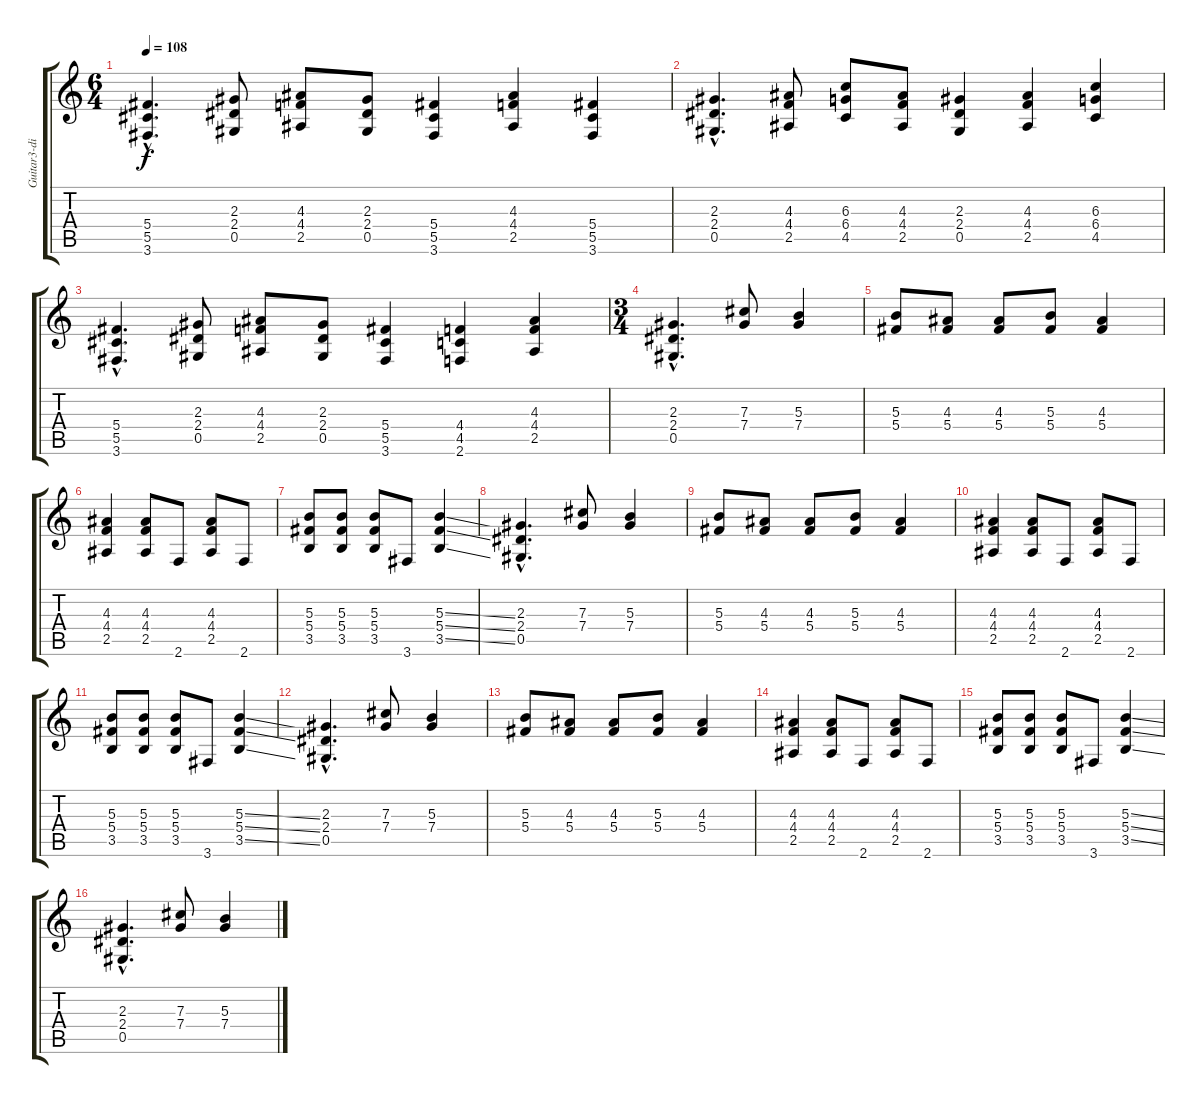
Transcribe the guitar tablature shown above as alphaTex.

\track ("Guitar3-dist" "Guitar3-di") {instrument distortionguitar}
\staff {score tabs}
\tuning (Eb4 Bb3 Gb3 Db3 Ab2 Eb2) {hide}
\ts (6 4)
\tempo 108
\clef g2
\ks c
(5.4{hac} 5.5{hac} 3.6{hac}).4{d dy f} (2.3 2.4 0.5).8 (4.3 4.4 2.5).8 (2.3 2.4 0.5).8 (5.4 5.5 3.6).4 (4.3 4.4 2.5).4 (5.4 5.5 3.6).4 |
(2.3{hac} 2.4{hac} 0.5{hac}).4{d} (4.3 4.4 2.5).8 (6.3 6.4 4.5).8 (4.3 4.4 2.5).8 (2.3 2.4 0.5).4 (4.3 4.4 2.5).4 (6.3 6.4 4.5).4 |
(5.4{hac} 5.5{hac} 3.6{hac}).4{d} (2.3 2.4 0.5).8 (4.3 4.4 2.5).8 (2.3 2.4 0.5).8 (5.4 5.5 3.6).4 (4.4 4.5 2.6).4 (4.3 4.4 2.5).4 |
\ts (3 4)
(2.3{hac} 2.4{hac} 0.5{hac}).4{d} (7.3 7.4).8 (5.3 7.4).4 |
(5.3 5.4).8 (4.3 5.4).8 (4.3 5.4).8 (5.3 5.4).8 (4.3 5.4).4 |
(4.3 4.4 2.5).4 (4.3 4.4 2.5).8 2.6.8 (4.3 4.4 2.5).8 2.6.8 |
(5.3 5.4 3.5).8 (5.3 5.4 3.5).8 (5.3 5.4 3.5).8 3.6.8 (5.3{ss} 5.4{ss} 3.5{ss}).4 |
(2.3{hac} 2.4{hac} 0.5{hac}).4{d} (7.3 7.4).8 (5.3 7.4).4 |
(5.3 5.4).8 (4.3 5.4).8 (4.3 5.4).8 (5.3 5.4).8 (4.3 5.4).4 |
(4.3 4.4 2.5).4 (4.3 4.4 2.5).8 2.6.8 (4.3 4.4 2.5).8 2.6.8 |
(5.3 5.4 3.5).8 (5.3 5.4 3.5).8 (5.3 5.4 3.5).8 3.6.8 (5.3{ss} 5.4{ss} 3.5{ss}).4 |
(2.3{hac} 2.4{hac} 0.5{hac}).4{d} (7.3 7.4).8 (5.3 7.4).4 |
(5.3 5.4).8 (4.3 5.4).8 (4.3 5.4).8 (5.3 5.4).8 (4.3 5.4).4 |
(4.3 4.4 2.5).4 (4.3 4.4 2.5).8 2.6.8 (4.3 4.4 2.5).8 2.6.8 |
(5.3 5.4 3.5).8 (5.3 5.4 3.5).8 (5.3 5.4 3.5).8 3.6.8 (5.3{ss} 5.4{ss} 3.5{ss}).4 |
(2.3{hac} 2.4{hac} 0.5{hac}).4{d} (7.3 7.4).8 (5.3 7.4).4
